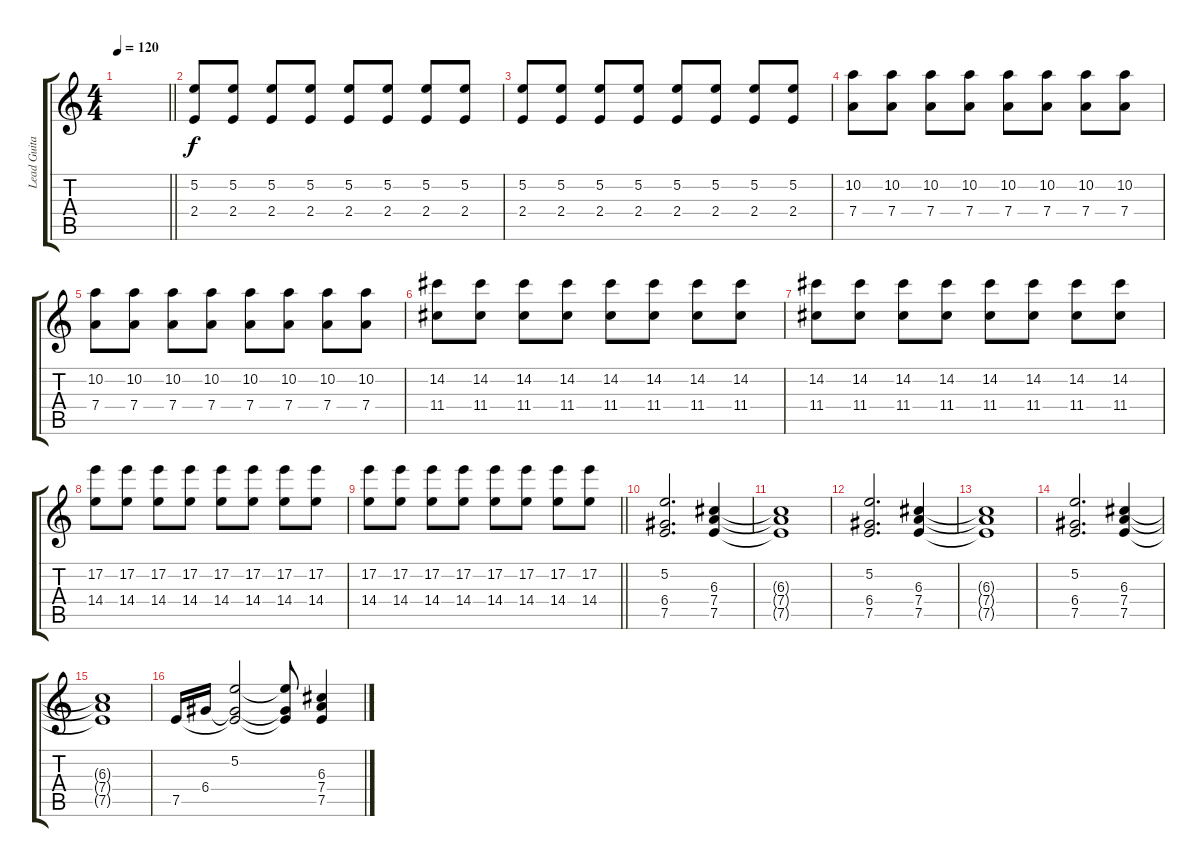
\track ("Lead Guitar" "Lead Guita") {instrument distortionguitar}
\staff {score tabs}
\tuning (E4 B3 G3 D3 A2 D2) {hide}
\ts (4 4)
\tempo 120
\clef g2
\barLineRight lightlight
\ks c
|
\section ("" "")
(5.2 2.4).8 (5.2 2.4).8 (5.2 2.4).8 (5.2 2.4).8 (5.2 2.4).8 (5.2 2.4).8 (5.2 2.4).8 (5.2 2.4).8 |
(5.2 2.4).8 (5.2 2.4).8 (5.2 2.4).8 (5.2 2.4).8 (5.2 2.4).8 (5.2 2.4).8 (5.2 2.4).8 (5.2 2.4).8 |
(10.2 7.4).8 (10.2 7.4).8 (10.2 7.4).8 (10.2 7.4).8 (10.2 7.4).8 (10.2 7.4).8 (10.2 7.4).8 (10.2 7.4).8 |
(10.2 7.4).8 (10.2 7.4).8 (10.2 7.4).8 (10.2 7.4).8 (10.2 7.4).8 (10.2 7.4).8 (10.2 7.4).8 (10.2 7.4).8 |
(14.2 11.4).8 (14.2 11.4).8 (14.2 11.4).8 (14.2 11.4).8 (14.2 11.4).8 (14.2 11.4).8 (14.2 11.4).8 (14.2 11.4).8 |
(14.2 11.4).8 (14.2 11.4).8 (14.2 11.4).8 (14.2 11.4).8 (14.2 11.4).8 (14.2 11.4).8 (14.2 11.4).8 (14.2 11.4).8 |
(17.2 14.4).8 (17.2 14.4).8 (17.2 14.4).8 (17.2 14.4).8 (17.2 14.4).8 (17.2 14.4).8 (17.2 14.4).8 (17.2 14.4).8 |
\barLineRight lightlight
(17.2 14.4).8 (17.2 14.4).8 (17.2 14.4).8 (17.2 14.4).8 (17.2 14.4).8 (17.2 14.4).8 (17.2 14.4).8 (17.2 14.4).8 |
(5.2 6.4 7.5).2{d instrument electricguitarjazz} (6.3 7.4 7.5).4 |
(6.3{t} 7.4{t} 7.5{t}).1 |
(5.2 6.4 7.5).2{d} (6.3 7.4 7.5).4 |
(6.3{t} 7.4{t} 7.5{t}).1 |
(5.2 6.4 7.5).2{d} (6.3 7.4 7.5).4 |
(6.3{t} 7.4{t} 7.5{t}).1 |
7.5.16 6.4.16 (5.2 6.4{t} 7.5{t}).2 (5.2{t} 6.4{t} 7.5{t}).8 (6.3 7.4 7.5).4
